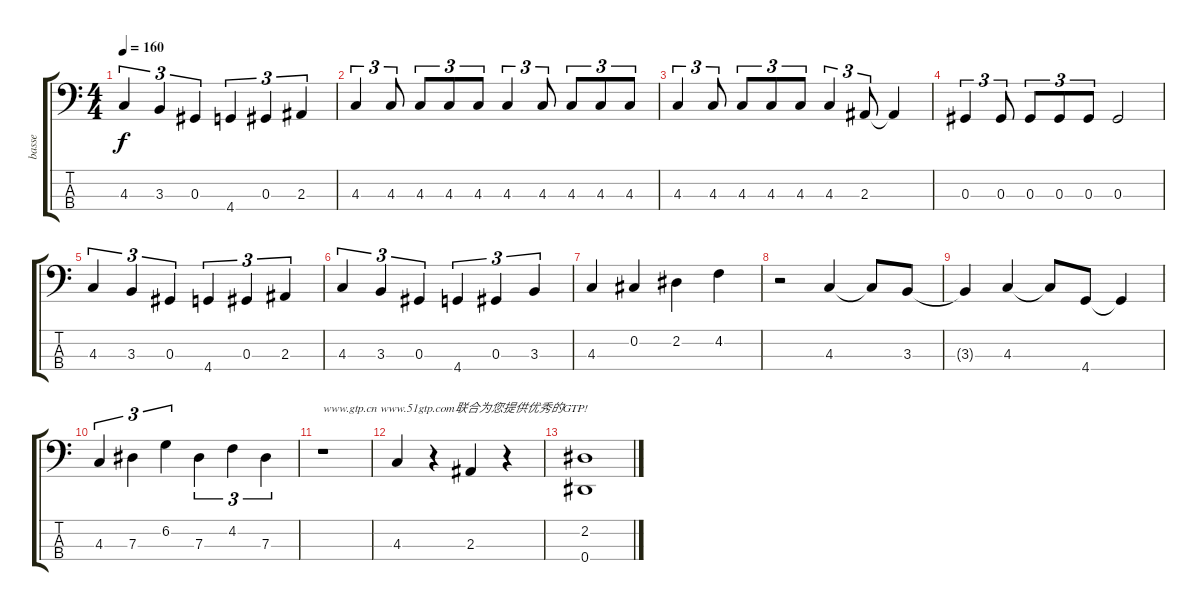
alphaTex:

\track ("basse" "basse") {instrument electricbasspick}
\staff {score tabs}
\tuning (Gb2 Db2 Ab1 Eb1) {hide}
\ts (4 4)
\tempo 160
\clef f4
\ks c
4.3.4{tu (3 2) dy f} 3.3.4{tu (3 2)} 0.3.4{tu (3 2)} 4.4.4{tu (3 2)} 0.3.4{tu (3 2)} 2.3.4{tu (3 2)} |
4.3.4{tu (3 2)} 4.3.8{tu (3 2)} 4.3.8{tu (3 2)} 4.3.8{tu (3 2)} 4.3.8{tu (3 2)} 4.3.4{tu (3 2)} 4.3.8{tu (3 2)} 4.3.8{tu (3 2)} 4.3.8{tu (3 2)} 4.3.8{tu (3 2)} |
4.3.4{tu (3 2)} 4.3.8{tu (3 2)} 4.3.8{tu (3 2)} 4.3.8{tu (3 2)} 4.3.8{tu (3 2)} 4.3.4{tu (3 2)} 2.3.8{tu (3 2)} 2.3{t}.4 |
0.3.4{tu (3 2)} 0.3.8{tu (3 2)} 0.3.8{tu (3 2)} 0.3.8{tu (3 2)} 0.3.8{tu (3 2)} 0.3.2 |
4.3.4{tu (3 2)} 3.3.4{tu (3 2)} 0.3.4{tu (3 2)} 4.4.4{tu (3 2)} 0.3.4{tu (3 2)} 2.3.4{tu (3 2)} |
4.3.4{tu (3 2)} 3.3.4{tu (3 2)} 0.3.4{tu (3 2)} 4.4.4{tu (3 2)} 0.3.4{tu (3 2)} 3.3.4{tu (3 2)} |
4.3.4 0.2.4 2.2.4 4.2.4 |
r.2 4.3.4 4.3{t}.8 3.3.8 |
3.3{t}.4 4.3.4 4.3{t}.8 4.4.8 4.4{t}.4 |
4.3.4{tu (3 2)} 7.3.4{tu (3 2)} 6.2.4{tu (3 2)} 7.3.4{tu (3 2)} 4.2.4{tu (3 2)} 7.3.4{tu (3 2)} |
r.1{txt "www.gtp.cn www.51gtp.com联合为您提供优秀的GTP!"} |
4.3.4 r.4 2.3.4 r.4 |
(2.2 0.4).1
